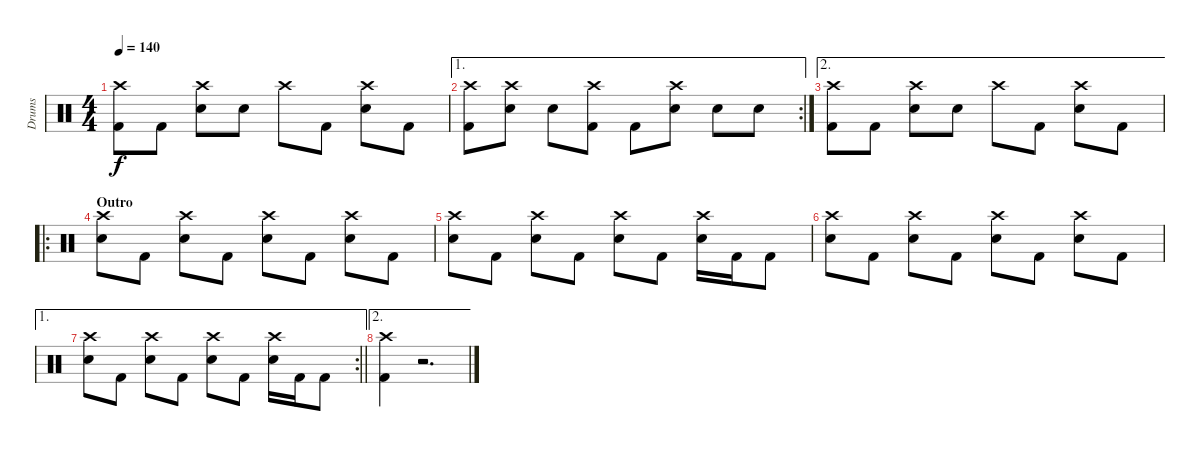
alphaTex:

\track ("Drums" "Drums") {instrument percussion}
\staff {score}
\articulation defaults
\ts (4 4)
\tempo 140
\clef neutral
\ks c
("Crash high (hit)" "Kick (hit) 2").8{dy f} "Kick (hit) 2".8 ("Crash high (hit)" "Snare (hit) 2").8 "Snare (hit) 2".8 "Crash high (hit)".8 "Kick (hit) 2".8 ("Crash high (hit)" "Snare (hit) 2").8 "Kick (hit) 2".8 |
\ae 1
\rc 2
("Crash high (hit)" "Kick (hit) 2").8 ("Crash high (hit)" "Snare (hit) 2").8 "Snare (hit) 2".8 ("Crash high (hit)" "Kick (hit) 2").8 "Kick (hit) 2".8 ("Crash high (hit)" "Snare (hit) 2").8 "Snare (hit) 2".8 "Snare (hit) 2".8 |
\ae 2
("Crash high (hit)" "Kick (hit) 2").8 "Kick (hit) 2".8 ("Crash high (hit)" "Snare (hit) 2").8 "Snare (hit) 2".8 "Crash high (hit)".8 "Kick (hit) 2".8 ("Crash high (hit)" "Snare (hit) 2").8 "Kick (hit) 2".8 |
\ro
\section ("" "Outro")
("Crash high (hit)" "Snare (hit) 2").8 "Kick (hit) 2".8 ("Crash high (hit)" "Snare (hit) 2").8 "Kick (hit) 2".8 ("Crash high (hit)" "Snare (hit) 2").8 "Kick (hit) 2".8 ("Crash high (hit)" "Snare (hit) 2").8 "Kick (hit) 2".8 |
("Crash high (hit)" "Snare (hit) 2").8 "Kick (hit) 2".8 ("Crash high (hit)" "Snare (hit) 2").8 "Kick (hit) 2".8 ("Crash high (hit)" "Snare (hit) 2").8 "Kick (hit) 2".8 ("Crash high (hit)" "Snare (hit) 2").16 "Kick (hit) 2".16 "Kick (hit) 2".8 |
("Crash high (hit)" "Snare (hit) 2").8 "Kick (hit) 2".8 ("Crash high (hit)" "Snare (hit) 2").8 "Kick (hit) 2".8 ("Crash high (hit)" "Snare (hit) 2").8 "Kick (hit) 2".8 ("Crash high (hit)" "Snare (hit) 2").8 "Kick (hit) 2".8 |
\ae 1
\rc 2
\barLineRight lightlight
("Crash high (hit)" "Snare (hit) 2").8 "Kick (hit) 2".8 ("Crash high (hit)" "Snare (hit) 2").8 "Kick (hit) 2".8 ("Crash high (hit)" "Snare (hit) 2").8 "Kick (hit) 2".8 ("Crash high (hit)" "Snare (hit) 2").16 "Kick (hit) 2".16 "Kick (hit) 2".8 |
\ae 2
("Crash high (hit)" "Kick (hit) 2").4 r.2{d}
